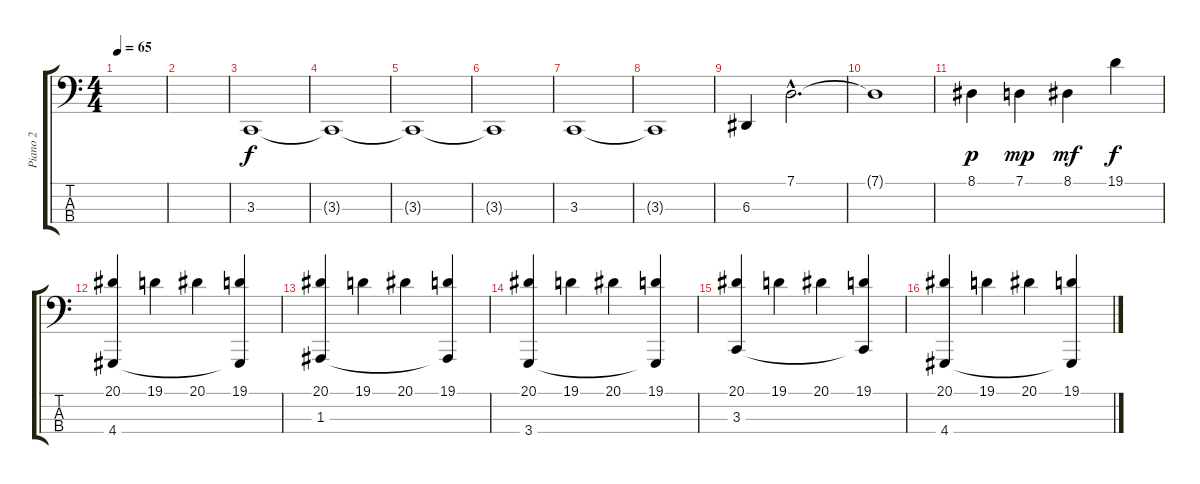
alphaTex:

\track ("Piano 2" "Piano 2") {instrument brightacousticpiano}
\staff {score tabs}
\tuning (G2 D2 A1 E1) {hide}
\ts (4 4)
\tempo 65
\clef f4
\ks c
|
|
3.3.1 |
3.3{t}.1 |
3.3{t}.1 |
3.3{t}.1 |
3.3.1 |
3.3{t}.1 |
6.3.4 7.1{hac}.2{d} |
7.1{t}.1 |
8.1.4{dy p} 7.1.4{dy mp} 8.1.4{dy mf} 19.1.4{dy f} |
(20.1 4.4).4 19.1.4 20.1.4 (19.1 4.4{t}).4 |
(20.1 1.3).4 19.1.4 20.1.4 (19.1 1.3{t}).4 |
(20.1 3.4).4 19.1.4 20.1.4 (19.1 3.4{t}).4 |
(20.1 3.3).4 19.1.4 20.1.4 (19.1 3.3{t}).4 |
(20.1 4.4).4 19.1.4 20.1.4 (19.1 4.4{t}).4
